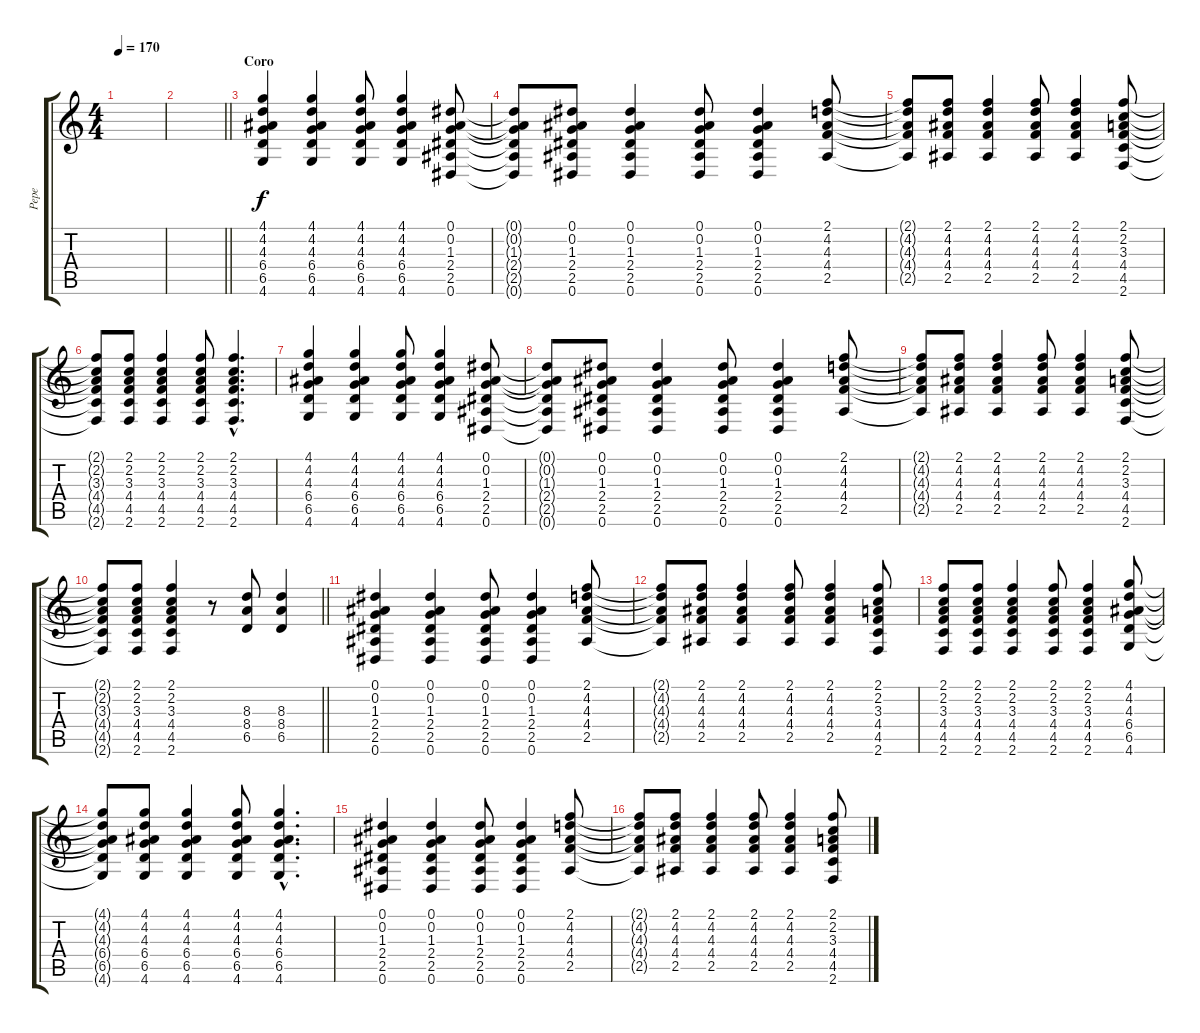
\track ("Pepe" "Pepe") {instrument acousticguitarsteel}
\staff {score tabs}
\tuning (Eb4 Bb3 Gb3 Db3 Ab2 Eb2) {hide}
\ts (4 4)
\tempo 170
\clef g2
\ks c
|
\barLineRight lightlight
|
\section ("" "Coro")
(4.1 4.2 4.3 6.4 6.5 4.6).4 (4.1 4.2 4.3 6.4 6.5 4.6).4 (4.1 4.2 4.3 6.4 6.5 4.6).8 (4.1 4.2 4.3 6.4 6.5 4.6).4 (0.1 0.2 1.3 2.4 2.5 0.6).8 |
(0.1{t} 0.2{t} 1.3{t} 2.4{t} 2.5{t} 0.6{t}).8 (0.1 0.2 1.3 2.4 2.5 0.6).8 (0.1 0.2 1.3 2.4 2.5 0.6).4 (0.1 0.2 1.3 2.4 2.5 0.6).8 (0.1 0.2 1.3 2.4 2.5 0.6).4 (2.1 4.2 4.3 4.4 2.5).8 |
(2.1{t} 4.2{t} 4.3{t} 4.4{t} 2.5{t}).8 (2.1 4.2 4.3 4.4 2.5).8 (2.1 4.2 4.3 4.4 2.5).4 (2.1 4.2 4.3 4.4 2.5).8 (2.1 4.2 4.3 4.4 2.5).4 (2.1 2.2 3.3 4.4 4.5 2.6).8 |
(2.1{t} 2.2{t} 3.3{t} 4.4{t} 4.5{t} 2.6{t}).8 (2.1 2.2 3.3 4.4 4.5 2.6).8 (2.1 2.2 3.3 4.4 4.5 2.6).4 (2.1 2.2 3.3 4.4 4.5 2.6).8 (2.1{hac} 2.2{hac} 3.3{hac} 4.4{hac} 4.5{hac} 2.6{hac}).4{d} |
(4.1 4.2 4.3 6.4 6.5 4.6).4 (4.1 4.2 4.3 6.4 6.5 4.6).4 (4.1 4.2 4.3 6.4 6.5 4.6).8 (4.1 4.2 4.3 6.4 6.5 4.6).4 (0.1 0.2 1.3 2.4 2.5 0.6).8 |
(0.1{t} 0.2{t} 1.3{t} 2.4{t} 2.5{t} 0.6{t}).8 (0.1 0.2 1.3 2.4 2.5 0.6).8 (0.1 0.2 1.3 2.4 2.5 0.6).4 (0.1 0.2 1.3 2.4 2.5 0.6).8 (0.1 0.2 1.3 2.4 2.5 0.6).4 (2.1 4.2 4.3 4.4 2.5).8 |
(2.1{t} 4.2{t} 4.3{t} 4.4{t} 2.5{t}).8 (2.1 4.2 4.3 4.4 2.5).8 (2.1 4.2 4.3 4.4 2.5).4 (2.1 4.2 4.3 4.4 2.5).8 (2.1 4.2 4.3 4.4 2.5).4 (2.1 2.2 3.3 4.4 4.5 2.6).8 |
\barLineRight lightlight
(2.1{t} 2.2{t} 3.3{t} 4.4{t} 4.5{t} 2.6{t}).8 (2.1 2.2 3.3 4.4 4.5 2.6).8 (2.1 2.2 3.3 4.4 4.5 2.6).4 r.8 (8.3 8.4 6.5).8 (8.3 8.4 6.5).4 |
(0.1 0.2 1.3 2.4 2.5 0.6).4 (0.1 0.2 1.3 2.4 2.5 0.6).4 (0.1 0.2 1.3 2.4 2.5 0.6).8 (0.1 0.2 1.3 2.4 2.5 0.6).4 (2.1 4.2 4.3 4.4 2.5).8 |
(2.1{t} 4.2{t} 4.3{t} 4.4{t} 2.5{t}).8 (2.1 4.2 4.3 4.4 2.5).8 (2.1 4.2 4.3 4.4 2.5).4 (2.1 4.2 4.3 4.4 2.5).8 (2.1 4.2 4.3 4.4 2.5).4 (2.1 2.2 3.3 4.4 4.5 2.6).8 |
(2.1 2.2 3.3 4.4 4.5 2.6).8 (2.1 2.2 3.3 4.4 4.5 2.6).8 (2.1 2.2 3.3 4.4 4.5 2.6).4 (2.1 2.2 3.3 4.4 4.5 2.6).8 (2.1 2.2 3.3 4.4 4.5 2.6).4 (4.1 4.2 4.3 6.4 6.5 4.6).8 |
(4.1{t} 4.2{t} 4.3{t} 6.4{t} 6.5{t} 4.6{t}).8 (4.1 4.2 4.3 6.4 6.5 4.6).8 (4.1 4.2 4.3 6.4 6.5 4.6).4 (4.1 4.2 4.3 6.4 6.5 4.6).8 (4.1{hac} 4.2{hac} 4.3{hac} 6.4{hac} 6.5{hac} 4.6{hac}).4{d} |
(0.1 0.2 1.3 2.4 2.5 0.6).4 (0.1 0.2 1.3 2.4 2.5 0.6).4 (0.1 0.2 1.3 2.4 2.5 0.6).8 (0.1 0.2 1.3 2.4 2.5 0.6).4 (2.1 4.2 4.3 4.4 2.5).8 |
(2.1{t} 4.2{t} 4.3{t} 4.4{t} 2.5{t}).8 (2.1 4.2 4.3 4.4 2.5).8 (2.1 4.2 4.3 4.4 2.5).4 (2.1 4.2 4.3 4.4 2.5).8 (2.1 4.2 4.3 4.4 2.5).4 (2.1 2.2 3.3 4.4 4.5 2.6).8
